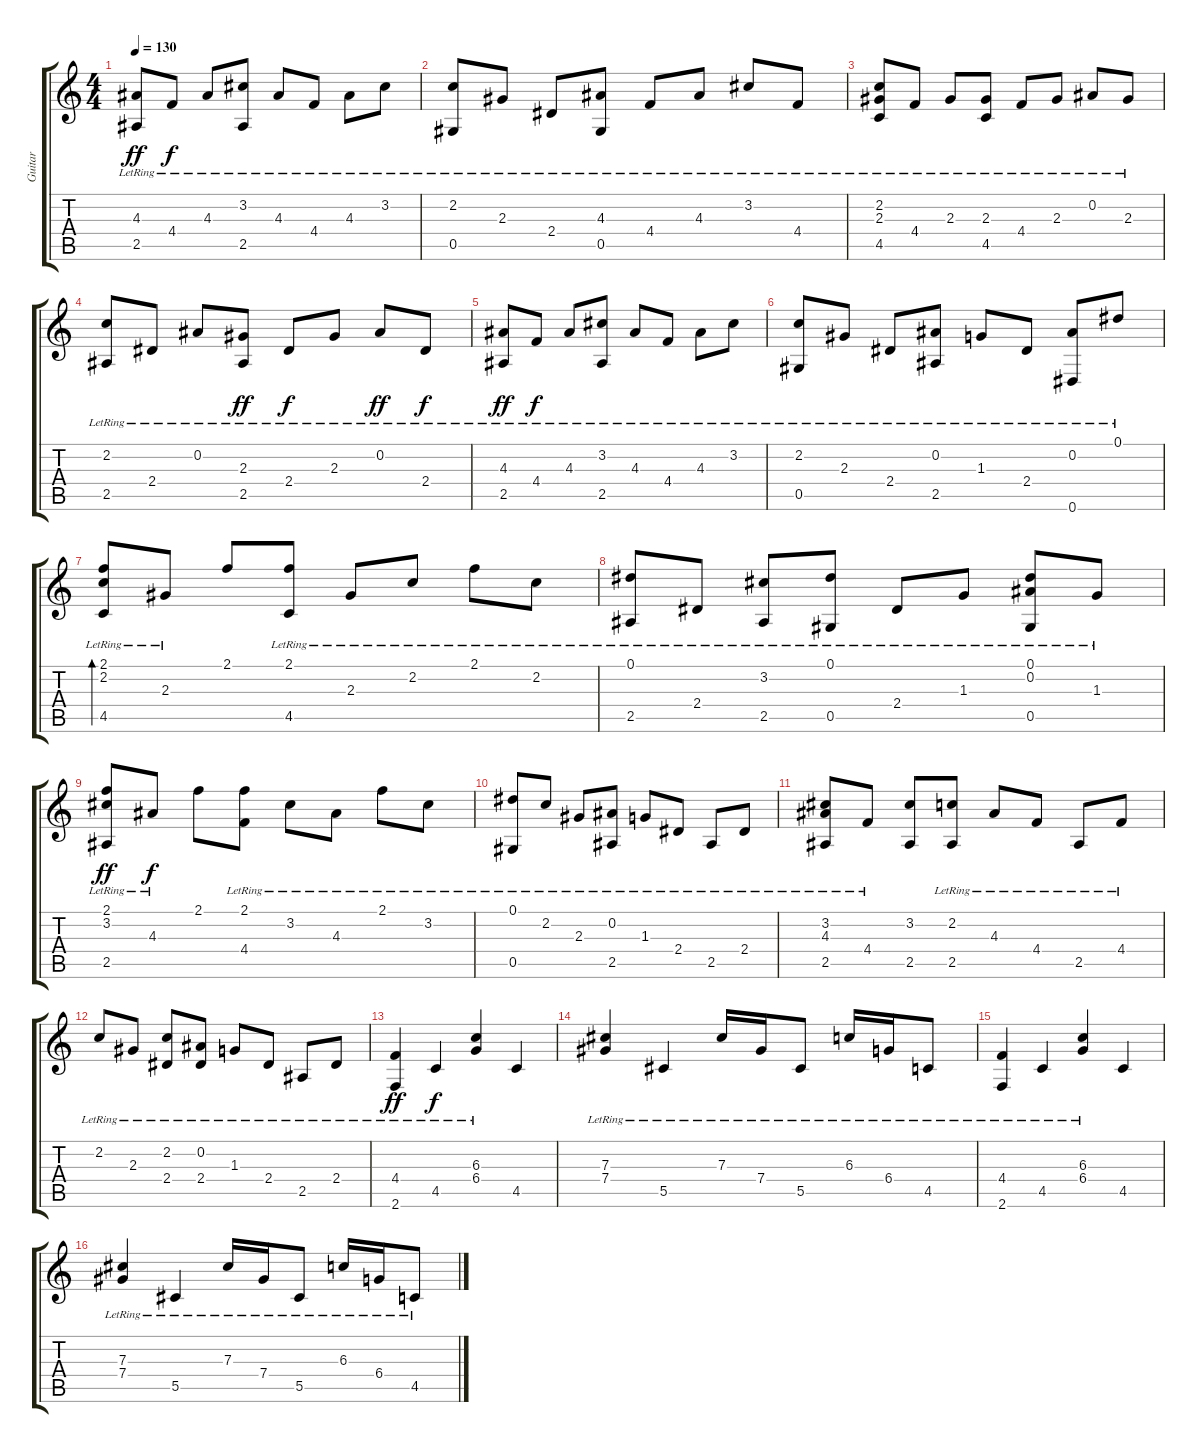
\track ("Guitar" "Guitar") {instrument acousticguitarsteel}
\staff {score tabs}
\tuning (Eb4 Bb3 Gb3 Db3 Ab2 Eb2) {hide}
\ts (4 4)
\tempo 130
\clef g2
\ks c
(4.3{lr} 2.5{lr}).8{dy ff} 4.4{lr}.8{dy f} 4.3{lr}.8 (3.2{lr} 2.5{lr}).8 4.3{lr}.8 4.4{lr}.8 4.3{lr}.8 3.2{lr}.8 |
(2.2{lr} 0.5{lr}).8 2.3{lr}.8 2.4{lr}.8 (4.3{lr} 0.5{lr}).8 4.4{lr}.8 4.3{lr}.8 3.2{lr}.8 4.4{lr}.8 |
(2.2{lr} 2.3{lr} 4.5{lr}).8 4.4{lr}.8 2.3{lr}.8 (2.3{lr} 4.5{lr}).8 4.4{lr}.8 2.3{lr}.8 0.2{lr}.8 2.3{lr}.8 |
(2.2{lr} 2.5{lr}).8 2.4{lr}.8 0.2{lr}.8 (2.3{lr} 2.5{lr}).8{dy ff} 2.4{lr}.8{dy f} 2.3{lr}.8 0.2{lr}.8{dy ff} 2.4{lr}.8{dy f} |
(4.3{lr} 2.5{lr}).8{dy ff} 4.4{lr}.8{dy f} 4.3{lr}.8 (3.2{lr} 2.5{lr}).8 4.3{lr}.8 4.4{lr}.8 4.3{lr}.8 3.2{lr}.8 |
(2.2{lr} 0.5{lr}).8 2.3{lr}.8 2.4{lr}.8 (0.2{lr} 2.5{lr}).8 1.3{lr}.8 2.4{lr}.8 (0.2{lr} 0.6{lr}).8 0.1{lr}.8 |
(2.1{lr} 2.2{lr} 4.5{lr}).8{bd 120} 2.3{lr}.8 2.1.8 (2.1{lr} 4.5{lr}).8 2.3{lr}.8 2.2{lr}.8 2.1{lr}.8 2.2{lr}.8 |
(0.1{lr} 2.5{lr}).8 2.4{lr}.8 (3.2{lr} 2.5{lr}).8 (0.1{lr} 0.5{lr}).8 2.4{lr}.8 1.3{lr}.8 (0.1{lr} 0.2{lr} 0.5{lr}).8 1.3{lr}.8 |
(2.1{lr} 3.2{lr} 2.5{lr}).8{dy ff} 4.3{lr}.8{dy f} 2.1.8 (2.1{lr} 4.4{lr}).8 3.2{lr}.8 4.3{lr}.8 2.1{lr}.8 3.2{lr}.8 |
(0.1{lr} 0.5{lr}).8 2.2{lr}.8 2.3{lr}.8 (0.2{lr} 2.5{lr}).8 1.3{lr}.8 2.4{lr}.8 2.5{lr}.8 2.4{lr}.8 |
(3.2{lr} 4.3{lr} 2.5{lr}).8 4.4{lr}.8 (3.2 2.5).8 (2.2{lr} 2.5).8 4.3{lr}.8 4.4{lr}.8 2.5{lr}.8 4.4{lr}.8 |
2.2{lr}.8 2.3{lr}.8 (2.2 2.4{lr}).8 (0.2{lr} 2.4{lr}).8 1.3{lr}.8 2.4{lr}.8 2.5{lr}.8 2.4{lr}.8 |
(4.4{lr} 2.6{lr}).4{dy ff} 4.5{lr}.4{dy f} (6.3{lr} 6.4{lr}).4 4.5.4 |
(7.3{lr} 7.4{lr}).4 5.5{lr}.4 7.3{lr}.16 7.4{lr}.16 5.5{lr}.8 6.3{lr}.16 6.4{lr}.16 4.5{lr}.8 |
(4.4{lr} 2.6{lr}).4 4.5{lr}.4 (6.3{lr} 6.4{lr}).4 4.5.4 |
(7.3{lr} 7.4{lr}).4 5.5{lr}.4 7.3{lr}.16 7.4{lr}.16 5.5{lr}.8 6.3{lr}.16 6.4{lr}.16 4.5{lr}.8
